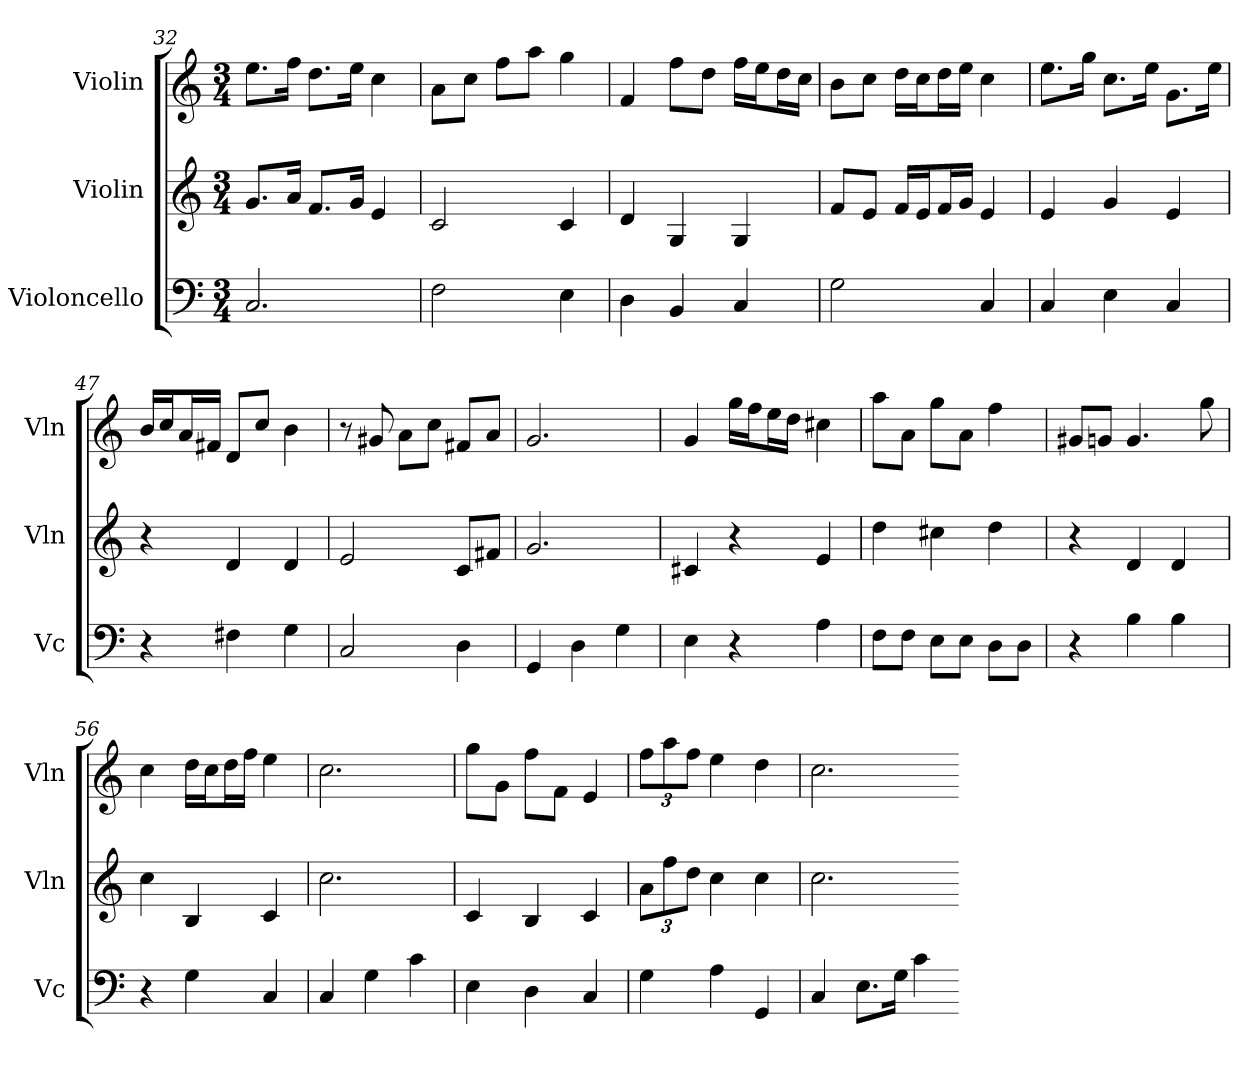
**kern	**kern	**kern
*part3	*part2	*part1
*staff3	*staff2	*staff1
*I"Violoncello	*I"Violin	*I"Violin
*I'Vc	*I'Vln	*I'Vln
*k[]	*k[]	*k[]
*M3/4	*M3/4	*M3/4
*MM120	*MM120	*MM120
=32	=32	=32
2.C	8.gL	8.eeL
.	16aJk	16ffJk
.	8.fL	8.ddL
.	16gJk	16eeJk
.	4e	4cc
=157	=157	=157
2F	2c	8aL
.	.	8ccJ
.	.	8ffL
.	.	8aaJ
4E	4c	4gg
=10	=10	=10
4D	4d	4f
4BB	4G	8ffL
.	.	8ddJ
4C	4G	16ffLL
.	.	16eeJ
.	.	16ddL
.	.	16ccJJ
=50	=50	=50
2G	8fL	8bL
.	8eJ	8ccJ
.	16fLL	16ddLL
.	16eJ	16ccJ
.	16fL	16ddL
.	16gJJ	16eeJJ
4C	4e	4cc
=75	=75	=75
4C	4e	8.eeL
.	.	16ggJk
4E	4g	8.ccL
.	.	16eeJk
4C	4e	8.gL
.	.	16eeJk
=47	=47	=47
4r	4r	16bLL
.	.	16ccJ
.	.	16aL
.	.	16f#XJJ
4F#X	4d	8dL
.	.	8ccJ
4G	4d	4b
=118	=118	=118
2C	2e	8r
.	.	8g#X
.	.	8aL
.	.	8ccJ
4D	8cL	8f#XL
.	8f#XJ	8aJ
=81	=81	=81
4GG	2.g	2.g
4D	.	.
4G	.	.
=25	=25	=25
4E	4c#X	4g
4r	4r	16ggLL
.	.	16ffJ
.	.	16eeL
.	.	16ddJJ
4A	4e	4cc#X
=71	=71	=71
8FL	4dd	8aaL
8FJ	.	8aJ
8EL	4cc#X	8ggL
8EJ	.	8aJ
8DL	4dd	4ff
8DJ	.	.
=7	=7	=7
4r	4r	8g#XL
.	.	8gnJ
4B	4d	4.g
4B	4d	.
.	.	8gg
=56	=56	=56
4r	4cc	4cc
4G	4B	16ddLL
.	.	16ccJ
.	.	16ddL
.	.	16ffJJ
4C	4c	4ee
=67	=67	=67
4C	2.cc	2.cc
4G	.	.
4c	.	.
=168	=168	=168
4E	4c	8ggL
.	.	8gJ
4D	4B	8ffL
.	.	8fJ
4C	4c	4e
=116	=116	=116
4G	12aL	12ffL
.	12ff	12aa
.	12ddJ	12ffJ
4A	4cc	4ee
4GG	4cc	4dd
=78	=78	=78
4C	2.cc	2.cc
8.EL	.	.
16GJk	.	.
4c	.	.
=-	=-	=-
*-	*-	*-
